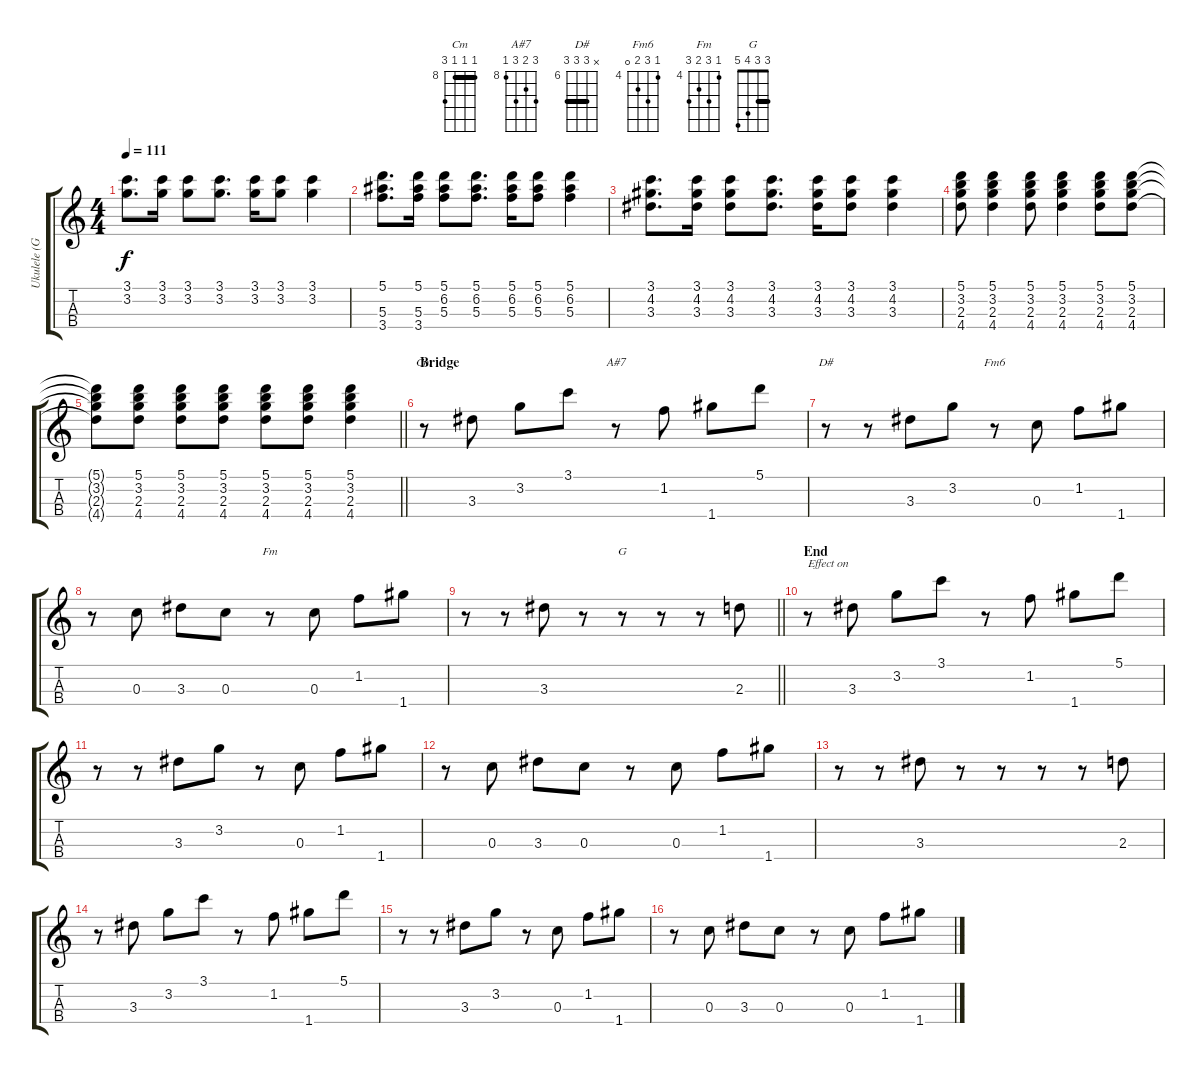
\track ("Ukulele (GCEA5)" "Ukulele (G") {instrument electricguitarclean}
\staff {score tabs}
\tuning (A4 E4 C4 G4) {hide}
\chord ("Cm" 8 8 8 10) {firstfret 8 barre 8}
\chord ("A#7" 10 9 10 8) {firstfret 8}
\chord ("D#" x 8 8 8) {firstfret 6 barre 8}
\chord ("Fm6" 4 6 5 0) {firstfret 4}
\chord ("Fm" 4 6 5 6) {firstfret 4}
\chord ("G" 3 3 4 5) {barre 3}
\ts (4 4)
\tempo 111
\clef g2
\ks c
(3.1 3.2).8{d dy f} (3.1 3.2).16 (3.1 3.2).8 (3.1 3.2).8{d} (3.1 3.2).16 (3.1 3.2).8 (3.1 3.2).4 |
(5.1 5.3 3.4).8{d} (5.1 5.3 3.4).16 (5.1 6.2 5.3).8 (5.1 6.2 5.3).8{d} (5.1 6.2 5.3).16 (5.1 6.2 5.3).8 (5.1 6.2 5.3).4 |
(3.1 4.2 3.3).8{d} (3.1 4.2 3.3).16 (3.1 4.2 3.3).8 (3.1 4.2 3.3).8{d} (3.1 4.2 3.3).16 (3.1 4.2 3.3).8 (3.1 4.2 3.3).4 |
(5.1 3.2 2.3 4.4).8 (5.1 3.2 2.3 4.4).4 (5.1 3.2 2.3 4.4).8 (5.1 3.2 2.3 4.4).4 (5.1 3.2 2.3 4.4).8 (5.1 3.2 2.3 4.4).8 |
\barLineRight lightlight
(5.1{t} 3.2{t} 2.3{t} 4.4{t}).8 (5.1 3.2 2.3 4.4).8 (5.1 3.2 2.3 4.4).8 (5.1 3.2 2.3 4.4).8 (5.1 3.2 2.3 4.4).8 (5.1 3.2 2.3 4.4).8 (5.1 3.2 2.3 4.4).4 |
\section ("" "Bridge")
r.8{ch "Cm"} 3.3.8 3.2.8 3.1.8 r.8{ch "A#7"} 1.2.8 1.4.8 5.1.8 |
r.8{ch "D#"} r.8 3.3.8 3.2.8 r.8{ch "Fm6"} 0.3.8 1.2.8 1.4.8 |
r.8 0.3.8 3.3.8 0.3.8 r.8{ch "Fm"} 0.3.8 1.2.8 1.4.8 |
\barLineRight lightlight
r.8 r.8 3.3.8 r.8 r.8{ch "G"} r.8 r.8 2.3.8 |
\section ("" "End")
r.8{txt "Effect on"} 3.3.8 3.2.8 3.1.8 r.8 1.2.8 1.4.8 5.1.8 |
r.8 r.8 3.3.8 3.2.8 r.8 0.3.8 1.2.8 1.4.8 |
r.8 0.3.8 3.3.8 0.3.8 r.8 0.3.8 1.2.8 1.4.8 |
r.8 r.8 3.3.8 r.8 r.8 r.8 r.8 2.3.8 |
r.8 3.3.8 3.2.8 3.1.8 r.8 1.2.8 1.4.8 5.1.8 |
r.8 r.8 3.3.8 3.2.8 r.8 0.3.8 1.2.8 1.4.8 |
r.8 0.3.8 3.3.8 0.3.8 r.8 0.3.8 1.2.8 1.4.8
